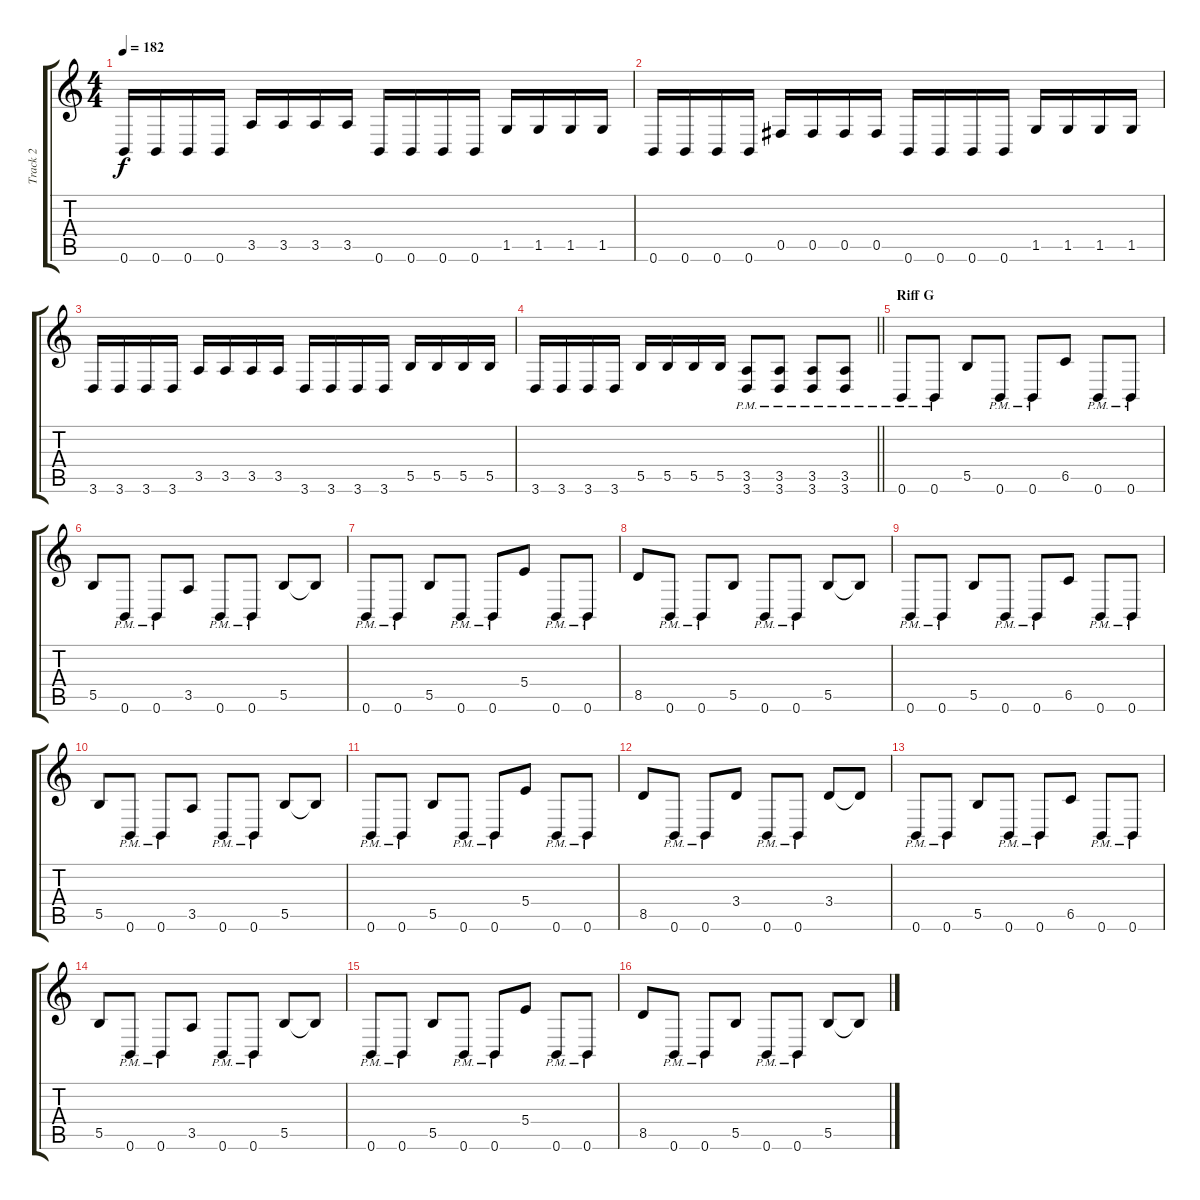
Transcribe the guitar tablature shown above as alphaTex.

\track ("Track 2" "Track 2") {instrument overdrivenguitar}
\staff {score tabs}
\tuning (Db4 Ab3 E3 B2 Gb2 B1) {hide}
\ts (4 4)
\tempo 182
\clef g2
\ks c
0.6.16{dy f} 0.6.16 0.6.16 0.6.16 3.5.16 3.5.16 3.5.16 3.5.16 0.6.16 0.6.16 0.6.16 0.6.16 1.5.16 1.5.16 1.5.16 1.5.16 |
0.6.16 0.6.16 0.6.16 0.6.16 0.5.16 0.5.16 0.5.16 0.5.16 0.6.16 0.6.16 0.6.16 0.6.16 1.5.16 1.5.16 1.5.16 1.5.16 |
3.6.16 3.6.16 3.6.16 3.6.16 3.5.16 3.5.16 3.5.16 3.5.16 3.6.16 3.6.16 3.6.16 3.6.16 5.5.16 5.5.16 5.5.16 5.5.16 |
\barLineRight lightlight
3.6.16 3.6.16 3.6.16 3.6.16 5.5.16 5.5.16 5.5.16 5.5.16 (3.5{pm} 3.6{pm}).8 (3.5{pm} 3.6{pm}).8 (3.5{pm} 3.6{pm}).8 (3.5{pm} 3.6{pm}).8 |
\section ("" "Riff G")
0.6{pm}.8 0.6{pm}.8 5.5.8 0.6{pm}.8 0.6{pm}.8 6.5.8 0.6{pm}.8 0.6{pm}.8 |
5.5.8 0.6{pm}.8 0.6{pm}.8 3.5.8 0.6{pm}.8 0.6{pm}.8 5.5.8 5.5{t}.8 |
0.6{pm}.8 0.6{pm}.8 5.5.8 0.6{pm}.8 0.6{pm}.8 5.4.8 0.6{pm}.8 0.6{pm}.8 |
8.5.8 0.6{pm}.8 0.6{pm}.8 5.5.8 0.6{pm}.8 0.6{pm}.8 5.5.8 5.5{t}.8 |
0.6{pm}.8 0.6{pm}.8 5.5.8 0.6{pm}.8 0.6{pm}.8 6.5.8 0.6{pm}.8 0.6{pm}.8 |
5.5.8 0.6{pm}.8 0.6{pm}.8 3.5.8 0.6{pm}.8 0.6{pm}.8 5.5.8 5.5{t}.8 |
0.6{pm}.8 0.6{pm}.8 5.5.8 0.6{pm}.8 0.6{pm}.8 5.4.8 0.6{pm}.8 0.6{pm}.8 |
8.5.8 0.6{pm}.8 0.6{pm}.8 3.4.8 0.6{pm}.8 0.6{pm}.8 3.4.8 3.4{t}.8 |
0.6{pm}.8 0.6{pm}.8 5.5.8 0.6{pm}.8 0.6{pm}.8 6.5.8 0.6{pm}.8 0.6{pm}.8 |
5.5.8 0.6{pm}.8 0.6{pm}.8 3.5.8 0.6{pm}.8 0.6{pm}.8 5.5.8 5.5{t}.8 |
0.6{pm}.8 0.6{pm}.8 5.5.8 0.6{pm}.8 0.6{pm}.8 5.4.8 0.6{pm}.8 0.6{pm}.8 |
8.5.8 0.6{pm}.8 0.6{pm}.8 5.5.8 0.6{pm}.8 0.6{pm}.8 5.5.8 5.5{t}.8
